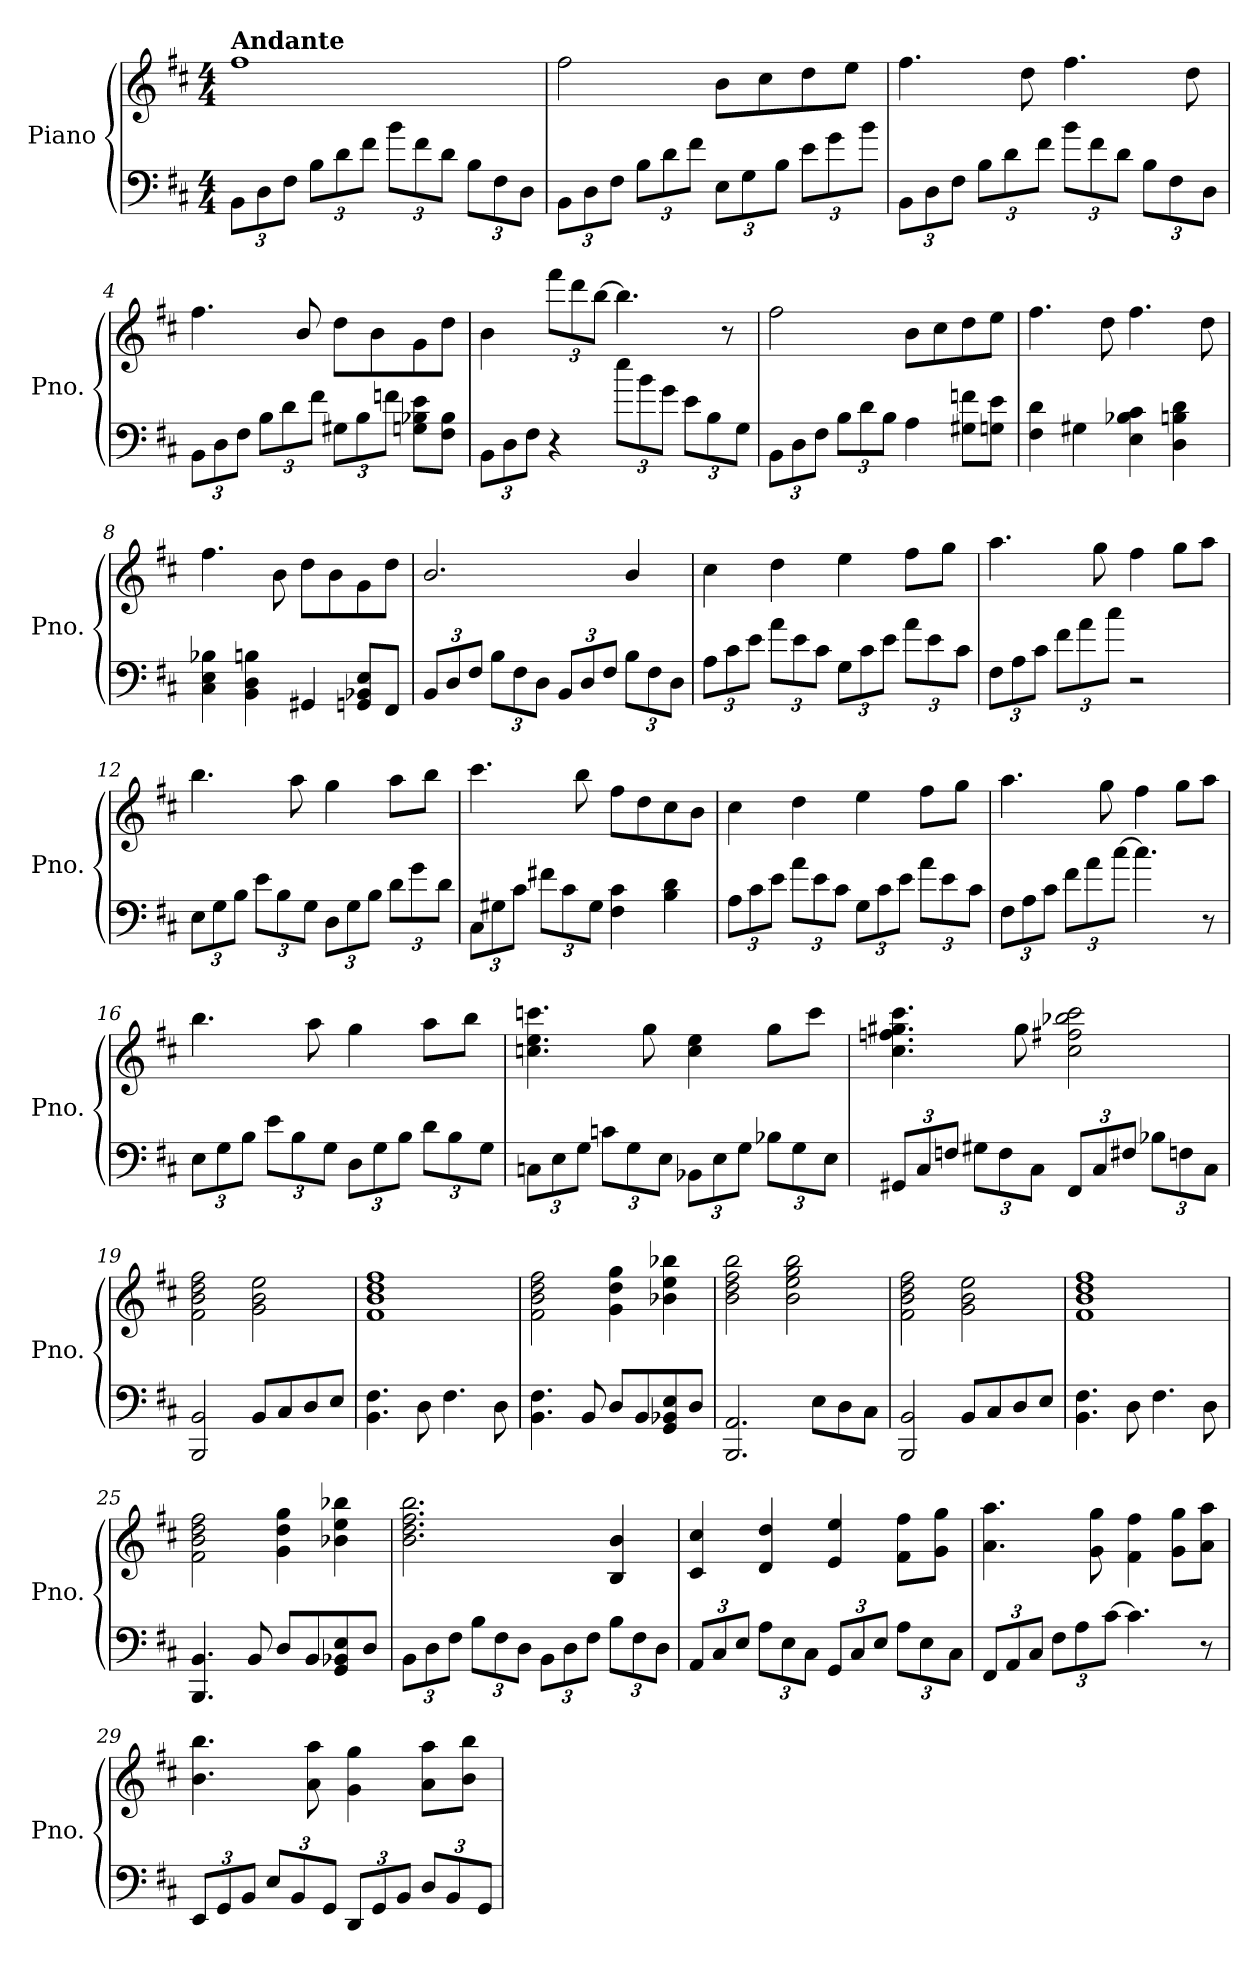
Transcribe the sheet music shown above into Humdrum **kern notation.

**kern	**kern
*part1	*part1
*staff2	*staff1
*I"Piano	*
*I'Pno.	*
*clefF4	*clefG2
*k[f#c#]	*k[f#c#]
*M4/4	*M4/4
*Xbrackettup	*
=1	=1
!	!LO:TX:a:B:t=Andante
12BB\L	1ff#
12D\	.
12F#\J	.
12B\L	.
12d\	.
12f#\J	.
12b\L	.
12f#\	.
12d\J	.
12B\L	.
12F#\	.
12D\J	.
=2	=2
12BB\L	2ff#\
12D\	.
12F#\J	.
12B\L	.
12d\	.
12f#\J	.
12E\L	8b\L
12G\	.
.	8cc#\
12B\J	.
12e\L	8dd\
12g\	.
.	8ee\J
12b\J	.
!!LO:LB:g=z
=3	=3
12BB\L	4.ff#\
12D\	.
12F#\J	.
12B\L	.
12d\	.
.	8dd\
12f#\J	.
12b\L	4.ff#\
12f#\	.
12d\J	.
12B\L	.
12F#\	.
.	8dd\
12D\J	.
=4	=4
12BB\L	4.ff#\
12D\	.
12F#\J	.
12B\L	.
12d\	.
.	8b/
12f#\J	.
12G#X\L	8dd\L
12B\	.
.	8b\
12fn\J	.
8Gn\ 8B-X\ 8e\L	8g\
8F#\ 8B-\J	8dd\J
!!LO:LB:g=z
=5	=5
12BB\L	4b\
12D\	.
12F#\J	.
*	*Xbrackettup
4r	12fff#\L
.	12ddd\
.	[12bb\J
12ee\L	4.bb\]
12b\	.
12g\J	.
12e\L	.
12B\	.
.	8r
12G\J	.
=6	=6
12BB\L	2ff#\
12D\	.
12F#\J	.
12B\L	.
12d\	.
12B\J	.
4A\	8b\L
.	8cc#\
8G#X\ 8fn\L	8dd\
8Gn\ 8e\J	8ee\J
!!LO:LB:g=z
=7	=7
4F#\ 4d\	4.ff#\
4G#X\	.
.	8dd\
4E\ 4B-X\ 4c#\	4.ff#\
4D\ 4Bn\ 4d\	.
.	8dd\
=8	=8
4C#\ 4E\ 4B-X\	4.ff#\
4BB\ 4D\ 4Bn\	.
.	8b\
4GG#X/	8dd\L
.	8b\
8GGn/ 8BB-X/ 8E/L	8g\
8FF#/J	8dd\J
=9	=9
12BB/L	2.b/
12D/	.
12F#/J	.
12B\L	.
12F#\	.
12D\J	.
12BB/L	.
12D/	.
12F#/J	.
12B\L	4b/
12F#\	.
12D\J	.
!!LO:LB:g=z
=10	=10
12A\L	4cc#\
12c#\	.
12e\J	.
12a\L	4dd\
12e\	.
12c#\J	.
12G\L	4ee\
12c#\	.
12e\J	.
12a\L	8ff#\L
12e\	.
.	8gg\J
12c#\J	.
=11	=11
12F#\L	4.aa\
12A\	.
12c#\J	.
12f#\L	.
12a\	.
.	8gg\
12cc#\J	.
2r	4ff#\
.	8gg\L
.	8aa\J
=12	=12
12E\L	4.bb\
12G\	.
12B\J	.
12e\L	.
12B\	.
.	8aa\
12G\J	.
12D\L	4gg\
12G\	.
12B\J	.
12d\L	8aa\L
12g\	.
.	8bb\J
12d\J	.
!!LO:PB:g=z
=13	=13
12C#\L	4.ccc#\
12G#X\	.
12c#\J	.
12f#X\L	.
12c#\	.
.	8bb\
12G#\J	.
4F#\ 4c#\	8ff#\L
.	8dd\
4B\ 4d\	8cc#\
.	8b\J
=14	=14
12A\L	4cc#\
12c#\	.
12e\J	.
12a\L	4dd\
12e\	.
12c#\J	.
12G\L	4ee\
12c#\	.
12e\J	.
12a\L	8ff#\L
12e\	.
.	8gg\J
12c#\J	.
=15	=15
12F#\L	4.aa\
12A\	.
12c#\J	.
12f#\L	.
12a\	.
.	8gg\
[12cc#\J	.
4.cc#\]	4ff#\
.	8gg\L
8r	8aa\J
!!LO:LB:g=z
=16	=16
12E\L	4.bb\
12G\	.
12B\J	.
12e\L	.
12B\	.
.	8aa\
12G\J	.
12D\L	4gg\
12G\	.
12B\J	.
12d\L	8aa\L
12B\	.
.	8bb\J
12G\J	.
=17	=17
12Cn\L	4.ccn\ 4.ee\ 4.cccn\
12E\	.
12G\J	.
12cn\L	.
12G\	.
.	8gg\
12E\J	.
12BB-X\L	4cc\ 4ee\
12E\	.
12G\J	.
12B-X\L	8gg\L
12G\	.
.	8ccc\J
12E\J	.
!!LO:LB:g=z
=18	=18
12GG#X/L	4.cc#\ 4.ffn\ 4.gg#X\ 4.ccc#\
12C#/	.
12Fn/J	.
12G#X\L	.
12F\	.
.	8gg#\
12C#\J	.
12FF#/L	2cc#\ 2ff#X\ 2bb-X\ 2ccc#\
12C#/	.
12F#X/J	.
12B-X\L	.
12Fn\	.
12C#\J	.
!!LO:LB:g=z
=19	=19
2BBB/ 2BB/	2f#\ 2b\ 2dd\ 2ff#\
8BB/L	2g\ 2b\ 2ee\
8C#/	.
8D/	.
8E/J	.
=20	=20
4.BB\ 4.F#\	1f# 1b 1dd 1ff#
8D\	.
4.F#\	.
8D\	.
=21	=21
4.BB\ 4.F#\	2f#\ 2b\ 2dd\ 2ff#\
8BB/	.
8D/L	4g\ 4dd\ 4gg\
8BB/	.
8GG/ 8BB-X/ 8E/	4b-X\ 4ee\ 4bb-X\
8D/J	.
=22	=22
*^	*
2.BBB/ 2.AA/	2ryy	2b\ 2dd\ 2ff#\ 2bb\
.	8ryy	2b\ 2ee\ 2gg\ 2bb\
.	8E\L	.
4ryy	8D\	.
.	8C#\J	.
*v	*v	*
=23	=23
2BBB/ 2BB/	2f#\ 2b\ 2dd\ 2ff#\
8BB/L	2g\ 2b\ 2ee\
8C#/	.
8D/	.
8E/J	.
=24	=24
4.BB\ 4.F#\	1f# 1b 1dd 1ff#
8D\	.
4.F#\	.
8D\	.
!!LO:LB:g=z
=25	=25
4.BBB/ 4.BB/	2f#\ 2b\ 2dd\ 2ff#\
8BB/	.
8D/L	4g\ 4dd\ 4gg\
8BB/	.
8GG/ 8BB-X/ 8E/	4b-X\ 4ee\ 4bb-X\
8D/J	.
=26	=26
12BB\L	2.b\ 2.dd\ 2.ff#\ 2.bb\
12D\	.
12F#\J	.
12B\L	.
12F#\	.
12D\J	.
12BB\L	.
12D\	.
12F#\J	.
12B\L	4B/ 4b/
12F#\	.
12D\J	.
=27	=27
12AA/L	4c#/ 4cc#/
12C#/	.
12E/J	.
12A\L	4d/ 4dd/
12E\	.
12C#\J	.
12GG/L	4e/ 4ee/
12C#/	.
12E/J	.
12A\L	8f#\ 8ff#\L
12E\	.
.	8g\ 8gg\J
12C#\J	.
!!LO:LB:g=z
=28	=28
12FF#/L	4.a\ 4.aa\
12AA/	.
12C#/J	.
12F#\L	.
12A\	.
.	8g\ 8gg\
[12c#\J	.
4.c#\]	4f#\ 4ff#\
.	8g\ 8gg\L
8r	8a\ 8aa\J
=29	=29
12EE/L	4.b\ 4.bb\
12GG/	.
12BB/J	.
12E/L	.
12BB/	.
.	8a\ 8aa\
12GG/J	.
12DD/L	4g\ 4gg\
12GG/	.
12BB/J	.
12D/L	8a\ 8aa\L
12BB/	.
.	8b\ 8bb\J
12GG/J	.
=	=
*-	*-
